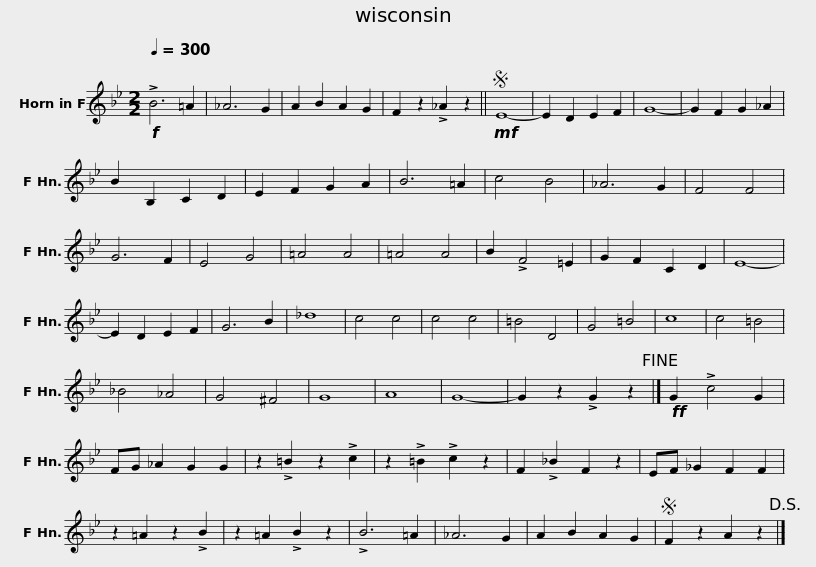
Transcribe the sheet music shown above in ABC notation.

X:1
L:1/8
Q:1/4=300
M:2/2
I:linebreak $
K:none
V:1 treble transpose=-7
V:1
[K:Bb]!f! !>!B6 =A2 | _A6 G2 | A2 B2 A2 G2 | F2 z2 !>!_A2 z2 ||S!mf! E8- | %5
 E2 D2 E2 F2 | G8- | G2 F2 G2 _A2 | B2 B,2 C2 D2 | E2 F2 G2 A2 | %10
 B6 =A2 |$ c4 B4 | _A6 G2 | F4 F4 | G6 F2 | %15
 E4 G4 | =A4 A4 | =A4 A4 | B2 !>!F4 =E2 | G2 F2 C2 D2 | %20
 E8- | E2 D2 E2 F2 | G6 B2 | _d8 | c4 c4 |$ %25
 c4 c4 | =B4 D4 | G4 =B4 | c8 | c4 =B4 | %30
 _B4 _A4 | G4 ^F4 | G8 | A8 | G8- | %35
 G2 z2 !>!G2 z2!fine! |]!ff! G2 !>!c4 G2 | FG _A2 G2 G2 |$ z2 !>!=B2 z2 !>!c2 | z2 !>!=B2 !>!c2 z2 | %40
 F2 !>!_B2 F2 z2 | EF _G2 F2 F2 | z2 =A2 z2 !>!B2 | z2 =A2 !>!B2 z2 | !>!B6 =A2 | %45
 _A6 G2 | A2 B2 A2 G2 |S F2 z2 A2 z2!D.S.! |] %48
